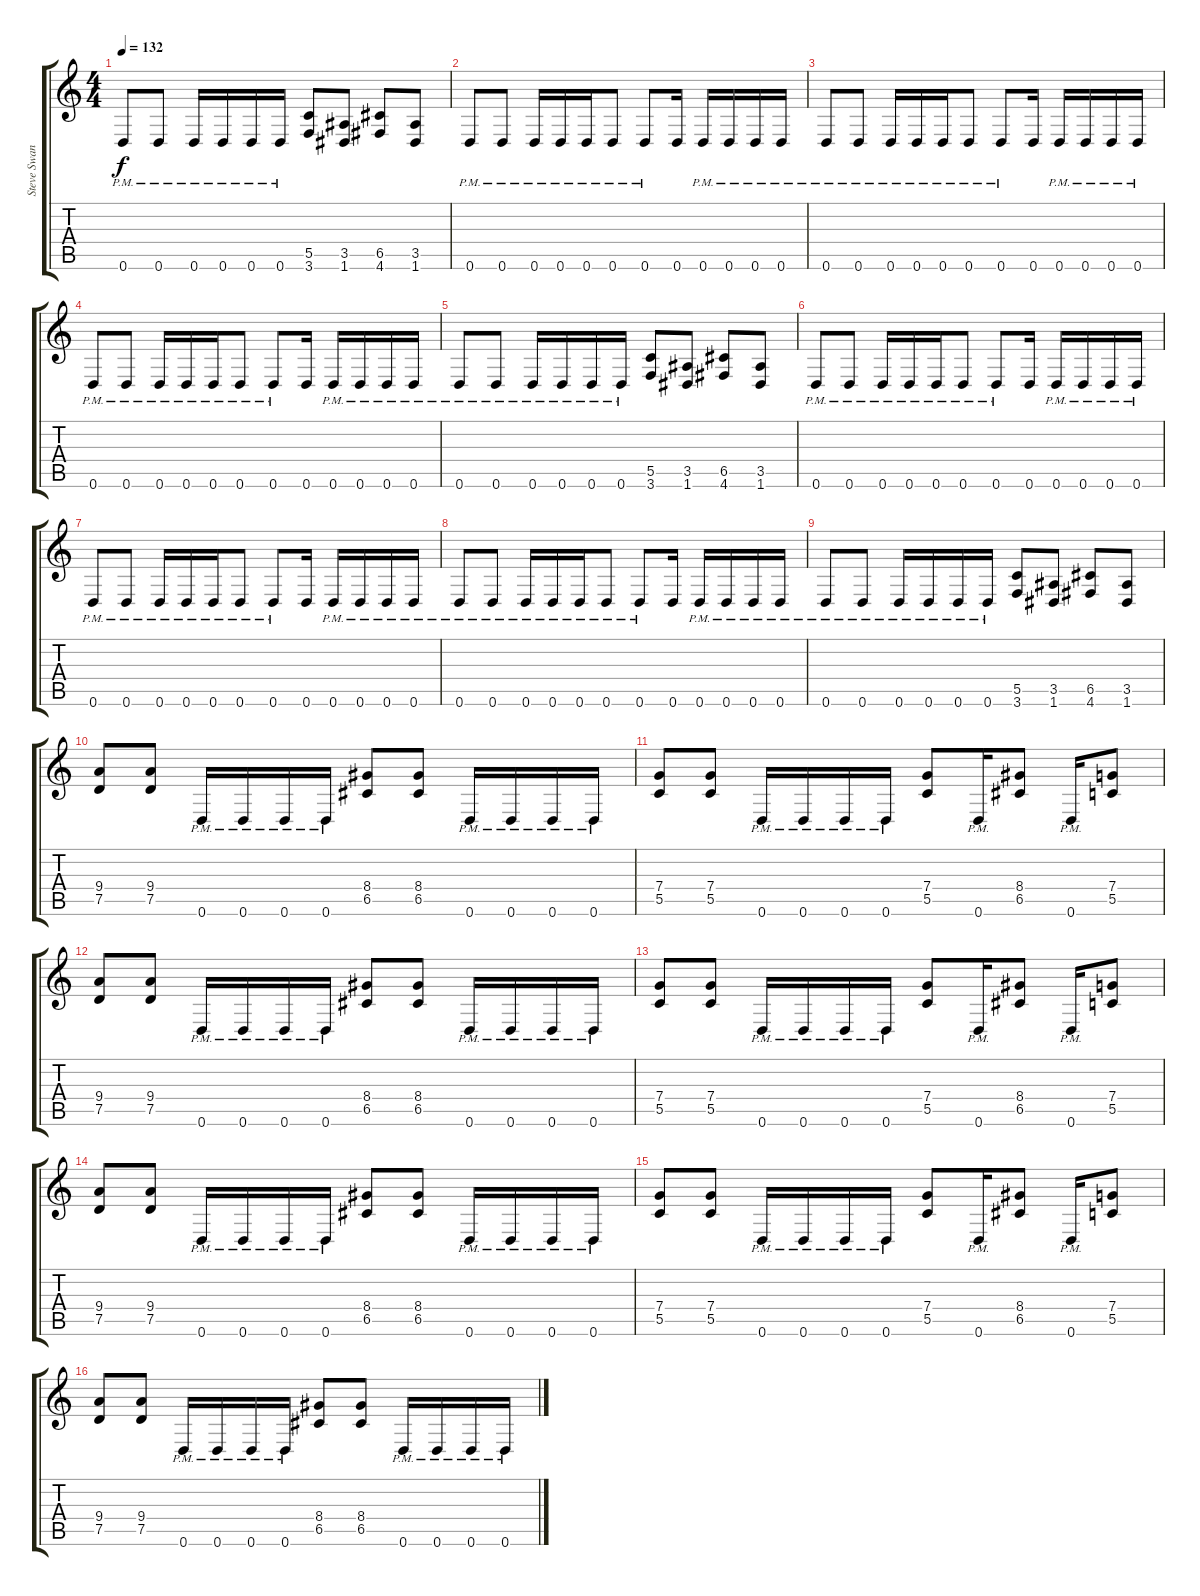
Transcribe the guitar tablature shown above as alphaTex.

\track ("Steve Swanson (Rythm Guitar)" "Steve Swan") {instrument distortionguitar}
\staff {score tabs}
\tuning (D4 A3 F3 C3 G2 D2) {hide}
\ts (4 4)
\tempo 132
\clef g2
\ks c
0.6{pm}.8{dy f} 0.6{pm}.8 0.6{pm}.16 0.6{pm}.16 0.6{pm}.16 0.6{pm}.16 (5.5 3.6).8 (3.5 1.6).8 (6.5 4.6).8 (3.5 1.6).8 |
0.6{pm}.8 0.6{pm}.8 0.6{pm}.16 0.6{pm}.16 0.6{pm}.16 0.6{pm}.8 0.6{pm}.8 0.6.16 0.6{pm}.16 0.6{pm}.16 0.6{pm}.16 0.6{pm}.16 |
0.6{pm}.8 0.6{pm}.8 0.6{pm}.16 0.6{pm}.16 0.6{pm}.16 0.6{pm}.8 0.6{pm}.8 0.6.16 0.6{pm}.16 0.6{pm}.16 0.6{pm}.16 0.6{pm}.16 |
0.6{pm}.8 0.6{pm}.8 0.6{pm}.16 0.6{pm}.16 0.6{pm}.16 0.6{pm}.8 0.6{pm}.8 0.6.16 0.6{pm}.16 0.6{pm}.16 0.6{pm}.16 0.6{pm}.16 |
0.6{pm}.8 0.6{pm}.8 0.6{pm}.16 0.6{pm}.16 0.6{pm}.16 0.6{pm}.16 (5.5 3.6).8 (3.5 1.6).8 (6.5 4.6).8 (3.5 1.6).8 |
0.6{pm}.8 0.6{pm}.8 0.6{pm}.16 0.6{pm}.16 0.6{pm}.16 0.6{pm}.8 0.6{pm}.8 0.6.16 0.6{pm}.16 0.6{pm}.16 0.6{pm}.16 0.6{pm}.16 |
0.6{pm}.8 0.6{pm}.8 0.6{pm}.16 0.6{pm}.16 0.6{pm}.16 0.6{pm}.8 0.6{pm}.8 0.6.16 0.6{pm}.16 0.6{pm}.16 0.6{pm}.16 0.6{pm}.16 |
0.6{pm}.8 0.6{pm}.8 0.6{pm}.16 0.6{pm}.16 0.6{pm}.16 0.6{pm}.8 0.6{pm}.8 0.6.16 0.6{pm}.16 0.6{pm}.16 0.6{pm}.16 0.6{pm}.16 |
0.6{pm}.8 0.6{pm}.8 0.6{pm}.16 0.6{pm}.16 0.6{pm}.16 0.6{pm}.16 (5.5 3.6).8 (3.5 1.6).8 (6.5 4.6).8 (3.5 1.6).8 |
(9.4 7.5).8 (9.4 7.5).8 0.6{pm}.16 0.6{pm}.16 0.6{pm}.16 0.6{pm}.16 (8.4 6.5).8 (8.4 6.5).8 0.6{pm}.16 0.6{pm}.16 0.6{pm}.16 0.6{pm}.16 |
(7.4 5.5).8 (7.4 5.5).8 0.6{pm}.16 0.6{pm}.16 0.6{pm}.16 0.6{pm}.16 (7.4 5.5).8 0.6{pm}.16 (8.4 6.5).8 0.6{pm}.16 (7.4 5.5).8 |
(9.4 7.5).8 (9.4 7.5).8 0.6{pm}.16 0.6{pm}.16 0.6{pm}.16 0.6{pm}.16 (8.4 6.5).8 (8.4 6.5).8 0.6{pm}.16 0.6{pm}.16 0.6{pm}.16 0.6{pm}.16 |
(7.4 5.5).8 (7.4 5.5).8 0.6{pm}.16 0.6{pm}.16 0.6{pm}.16 0.6{pm}.16 (7.4 5.5).8 0.6{pm}.16 (8.4 6.5).8 0.6{pm}.16 (7.4 5.5).8 |
(9.4 7.5).8 (9.4 7.5).8 0.6{pm}.16 0.6{pm}.16 0.6{pm}.16 0.6{pm}.16 (8.4 6.5).8 (8.4 6.5).8 0.6{pm}.16 0.6{pm}.16 0.6{pm}.16 0.6{pm}.16 |
(7.4 5.5).8 (7.4 5.5).8 0.6{pm}.16 0.6{pm}.16 0.6{pm}.16 0.6{pm}.16 (7.4 5.5).8 0.6{pm}.16 (8.4 6.5).8 0.6{pm}.16 (7.4 5.5).8 |
(9.4 7.5).8 (9.4 7.5).8 0.6{pm}.16 0.6{pm}.16 0.6{pm}.16 0.6{pm}.16 (8.4 6.5).8 (8.4 6.5).8 0.6{pm}.16 0.6{pm}.16 0.6{pm}.16 0.6{pm}.16
